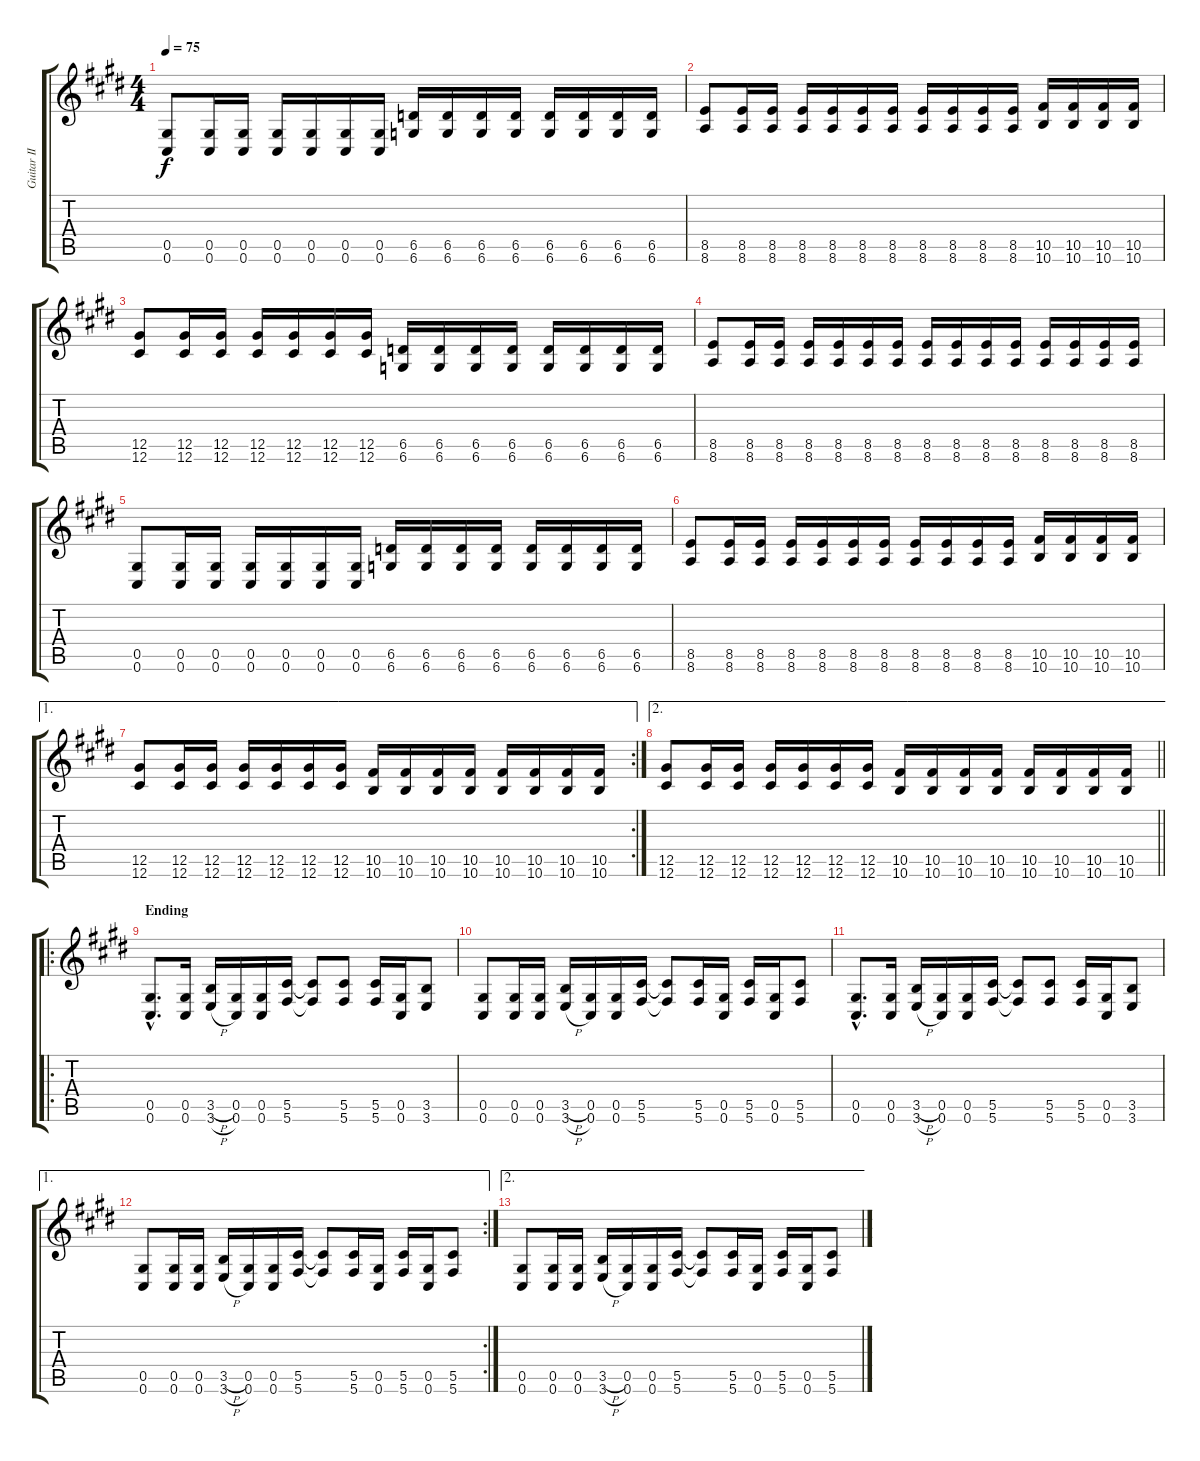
\track ("Guitar II" "Guitar II") {instrument distortionguitar}
\staff {score tabs}
\tuning (Eb4 Bb3 Gb3 Db3 Ab2 Db2) {hide}
\ts (4 4)
\tempo 75
\clef g2
\ks c#minor
(0.5 0.6).8{dy f} (0.5 0.6).16 (0.5 0.6).16 (0.5 0.6).16 (0.5 0.6).16 (0.5 0.6).16 (0.5 0.6).16 (6.5 6.6).16 (6.5 6.6).16 (6.5 6.6).16 (6.5 6.6).16 (6.5 6.6).16 (6.5 6.6).16 (6.5 6.6).16 (6.5 6.6).16 |
(8.5 8.6).8 (8.5 8.6).16 (8.5 8.6).16 (8.5 8.6).16 (8.5 8.6).16 (8.5 8.6).16 (8.5 8.6).16 (8.5 8.6).16 (8.5 8.6).16 (8.5 8.6).16 (8.5 8.6).16 (10.5 10.6).16 (10.5 10.6).16 (10.5 10.6).16 (10.5 10.6).16 |
(12.5 12.6).8 (12.5 12.6).16 (12.5 12.6).16 (12.5 12.6).16 (12.5 12.6).16 (12.5 12.6).16 (12.5 12.6).16 (6.5 6.6).16 (6.5 6.6).16 (6.5 6.6).16 (6.5 6.6).16 (6.5 6.6).16 (6.5 6.6).16 (6.5 6.6).16 (6.5 6.6).16 |
(8.5 8.6).8 (8.5 8.6).16 (8.5 8.6).16 (8.5 8.6).16 (8.5 8.6).16 (8.5 8.6).16 (8.5 8.6).16 (8.5 8.6).16 (8.5 8.6).16 (8.5 8.6).16 (8.5 8.6).16 (8.5 8.6).16 (8.5 8.6).16 (8.5 8.6).16 (8.5 8.6).16 |
(0.5 0.6).8 (0.5 0.6).16 (0.5 0.6).16 (0.5 0.6).16 (0.5 0.6).16 (0.5 0.6).16 (0.5 0.6).16 (6.5 6.6).16 (6.5 6.6).16 (6.5 6.6).16 (6.5 6.6).16 (6.5 6.6).16 (6.5 6.6).16 (6.5 6.6).16 (6.5 6.6).16 |
(8.5 8.6).8 (8.5 8.6).16 (8.5 8.6).16 (8.5 8.6).16 (8.5 8.6).16 (8.5 8.6).16 (8.5 8.6).16 (8.5 8.6).16 (8.5 8.6).16 (8.5 8.6).16 (8.5 8.6).16 (10.5 10.6).16 (10.5 10.6).16 (10.5 10.6).16 (10.5 10.6).16 |
\ae 1
\rc 2
(12.5 12.6).8 (12.5 12.6).16 (12.5 12.6).16 (12.5 12.6).16 (12.5 12.6).16 (12.5 12.6).16 (12.5 12.6).16 (10.5 10.6).16 (10.5 10.6).16 (10.5 10.6).16 (10.5 10.6).16 (10.5 10.6).16 (10.5 10.6).16 (10.5 10.6).16 (10.5 10.6).16 |
\ae 2
\barLineRight lightlight
(12.5 12.6).8 (12.5 12.6).16 (12.5 12.6).16 (12.5 12.6).16 (12.5 12.6).16 (12.5 12.6).16 (12.5 12.6).16 (10.5 10.6).16 (10.5 10.6).16 (10.5 10.6).16 (10.5 10.6).16 (10.5 10.6).16 (10.5 10.6).16 (10.5 10.6).16 (10.5 10.6).16 |
\ro
\section ("" "Ending")
(0.5{hac} 0.6{hac}).8{d} (0.5 0.6).16 (3.5{h} 3.6{h}).16 (0.5 0.6).16 (0.5 0.6).16 (5.5 5.6).16 (5.5{t} 5.6{t}).8 (5.5 5.6).8 (5.5 5.6).16 (0.5 0.6).16 (3.5 3.6).8 |
(0.5 0.6).8 (0.5 0.6).16 (0.5 0.6).16 (3.5{h} 3.6{h}).16 (0.5 0.6).16 (0.5 0.6).16 (5.5 5.6).16 (5.5{t} 5.6{t}).8 (5.5 5.6).16 (0.5 0.6).16 (5.5 5.6).16 (0.5 0.6).16 (5.5 5.6).8 |
(0.5{hac} 0.6{hac}).8{d} (0.5 0.6).16 (3.5{h} 3.6{h}).16 (0.5 0.6).16 (0.5 0.6).16 (5.5 5.6).16 (5.5{t} 5.6{t}).8 (5.5 5.6).8 (5.5 5.6).16 (0.5 0.6).16 (3.5 3.6).8 |
\ae 1
\rc 2
(0.5 0.6).8 (0.5 0.6).16 (0.5 0.6).16 (3.5{h} 3.6{h}).16 (0.5 0.6).16 (0.5 0.6).16 (5.5 5.6).16 (5.5{t} 5.6{t}).8 (5.5 5.6).16 (0.5 0.6).16 (5.5 5.6).16 (0.5 0.6).16 (5.5 5.6).8 |
\ae 2
(0.5 0.6).8 (0.5 0.6).16 (0.5 0.6).16 (3.5{h} 3.6{h}).16 (0.5 0.6).16 (0.5 0.6).16 (5.5 5.6).16 (5.5{t} 5.6{t}).8 (5.5 5.6).16 (0.5 0.6).16 (5.5 5.6).16 (0.5 0.6).16 (5.5 5.6).8
